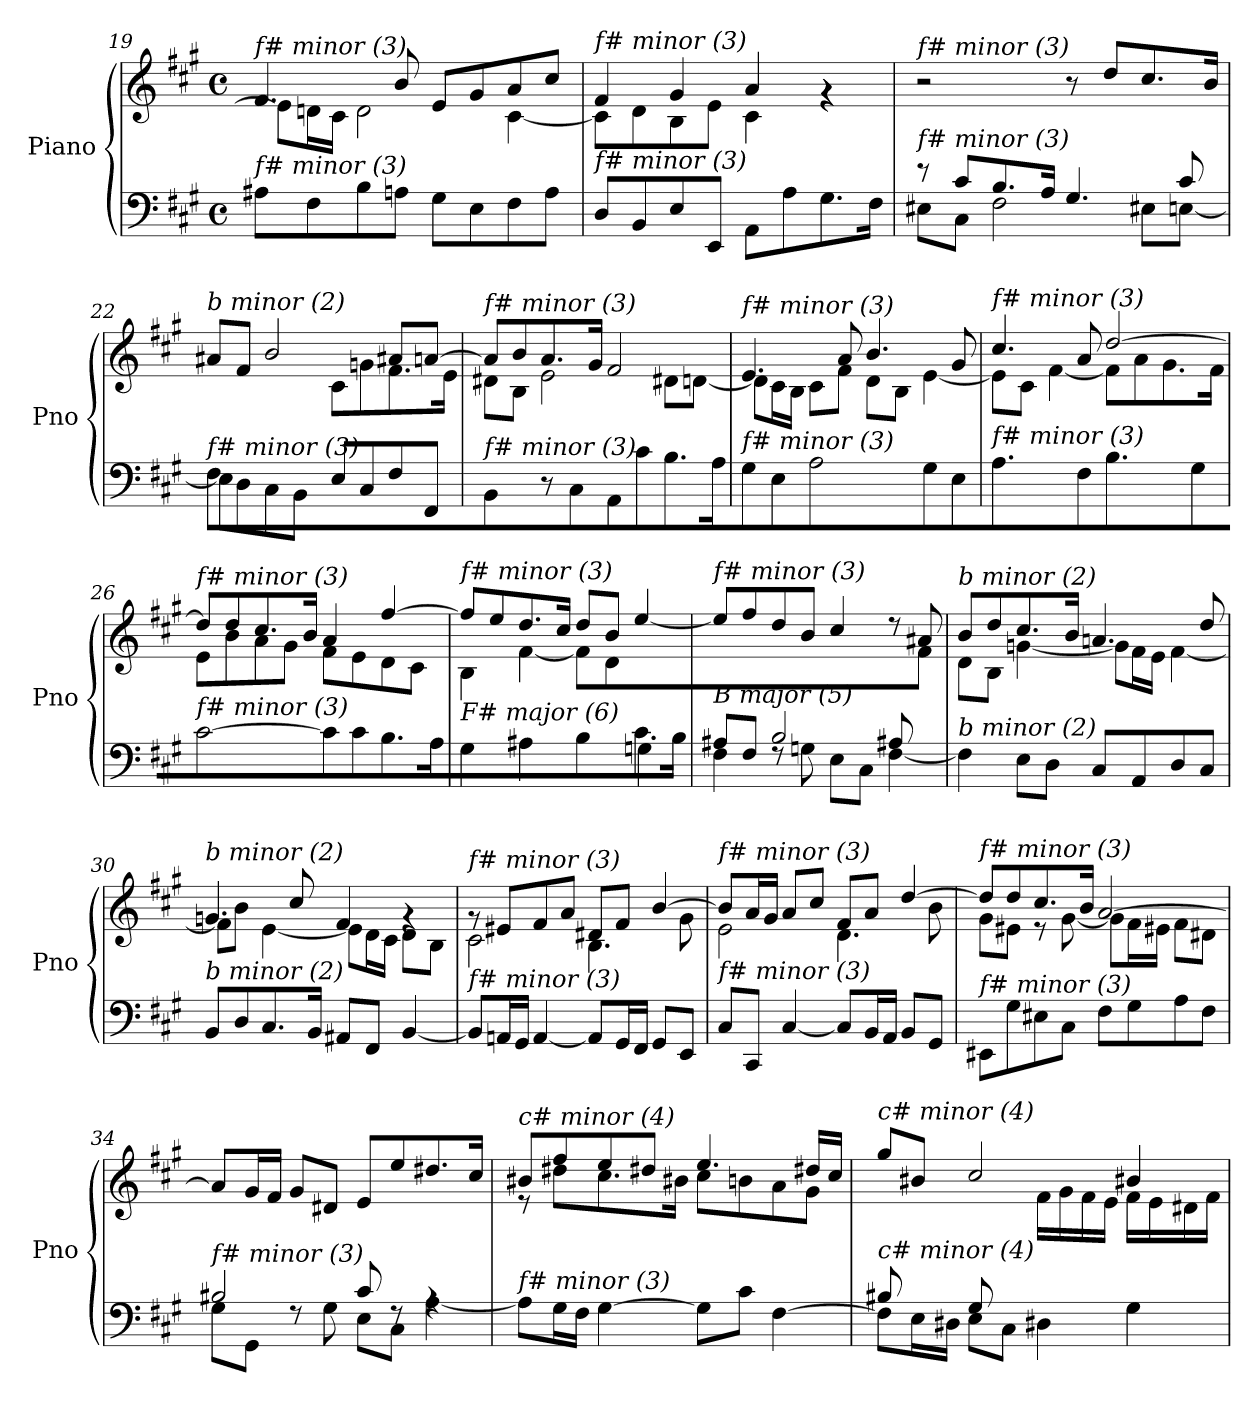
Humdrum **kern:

**kern	**kern
*part1	*part1
*staff2	*staff1
*I"Piano	*
*I'Pno	*
*clefF4	*clefG2
*k[f#c#g#]	*k[f#c#g#]
*M4/4	*M4/4
*met(c)	*met(c)
=19	=19
*	*^
!	!LO:TX:i:t=f# minor (3)	!
!LO:TX:i:t=f# minor (3)	!	!
8A#X\L	4.f#/	8e\L]
8F#\	.	16dn\L
.	.	16c#\JJ
8B\	.	2d\
8An\J	8b/	.
8G#\L	8e/L	.
8E\	8g#/	.
8F#\	8a/	[4c#\
8A\J	8cc#/J	.
=20	=20	=20
!	!LO:TX:i:t=f# minor (3)	!
!LO:TX:i:t=f# minor (3)	!	!
8D/L	4f#/	8c#\L]
8BB/	.	8d\
8E/	4g#/	8B\
8EE/J	.	8e\J
8AA\L	4a/	4c#\
8A\	.	.
8.G#\	4rg	4rg
16F#\Jk	.	.
*	*v	*v
=21	=21
*^	*
!	!	!LO:TX:i:t=f# minor (3)
!LO:TX:i:t=f# minor (3)	!	!
8r	8E#X\L	2r
8c#/L	8C#\J	.
8.B/	2F#\	.
16A/Jk	.	.
4.G#/	.	8r
.	.	8dd/L
.	8E#X\L	8.cc#/
8c#/	[8En\J	.
.	.	16b/Jk
!!LO:PB:g=z
=22	=22	=22
*	*	*^
!	!	!LO:TX:i:t=b minor (2)	!
!LO:TX:i:t=f# minor (3)	!	!	!
8F#/L	8E\L]	8a#X/L	8ryy
2..ryy	8D\	8f#/J	8f#\
.	8C#\	2b/	8.e\
.	8BB\J	.	.
.	.	.	16d\Jk
.	8E/L	.	8c#\L
.	8C#/	.	8gn\
.	8F#/	8a#X/L	8.f#\
.	8FF#/J	[8an/J	.
.	.	.	16e\Jk
*v	*v	*	*
=23	=23	=23
!	!LO:TX:i:t=f# minor (3)	!
!LO:TX:i:t=f# minor (3)	!	!
4BB/	8a/L]	8d#X\L
.	8b/	8B\J
8r	8.a/	2e\
8C#/	.	.
.	16g#/Jk	.
8AA\L	2f#/	.
8c#\	.	.
8.B\	.	8d#X\L
.	.	[8dn\J
16A\Jk	.	.
=24	=24	=24
!	!LO:TX:i:t=f# minor (3)	!
!LO:TX:i:t=f# minor (3)	!	!
8G#\L	4.e/	8d\L]
8E\J	.	16c#\L
.	.	16B\JJ
2A\	.	8c#\L
.	8a/	8f#\J
.	4.b/	8d\L
.	.	8B\J
8G#\L	.	[4e\
8E\J	8g#/	.
=25	=25	=25
!	!LO:TX:i:t=f# minor (3)	!
!LO:TX:i:t=f# minor (3)	!	!
4.A\	4.cc#/	8e\L]
.	.	8c#\J
.	.	[4f#\
8F#\	8a/	.
4.B\	[2dd/	8f#\L]
.	.	8a\
.	.	8.g#\
8G#\	.	.
.	.	16f#\Jk
!!LO:LB:g=z	!!
=26	=26	=26
!	!LO:TX:i:t=f# minor (3)	!
!LO:TX:i:t=f# minor (3)	!	!
[2c#\	8dd/L]	8e\L
.	8dd/	8b\
.	8.cc#/	8a\
.	.	8g#\J
.	16b/Jk	.
8c#\L]	4a/	8f#\L
8c#\	.	8e\
8.B\	[4ff#/	8d\
.	.	8c#\J
16A\Jk	.	.
=27	=27	=27
*^	*	*
!	!	!LO:TX:i:t=f# minor (3)	!
!LO:TX:i:t=F# major (6)	!	!	!
2.ryy	4G#\	8ff#/L]	4B\
.	.	8ee/	.
.	4A#X\	8.dd/	[4f#\
.	.	16cc#/Jk	.
.	4B\	8dd/L	8f#\L]
.	.	8b/J	8d\
8.c#/	4Gn\	[4ee/	4ryy
16B/Jk	.	.	.
=28	=28	=28	=28
!	!	!LO:TX:i:t=f# minor (3)	!
!LO:TX:i:t=B major (5)	!	!	!
8A#X/L	4F#\	8ee/L]	2..ryy
8F#/J	.	8ff#/	.
2B/	8rF	8dd/	.
.	8Gn\	8b/J	.
.	8E\L	4cc#/	.
.	8C#\J	.	.
8A#X/L	[4F#\	8rdd	.
8ryy	.	8a#X/	8f#\J
*v	*v	*	*
=29	=29	=29
!	!LO:TX:i:t=b minor (2)	!
!LO:TX:i:t=b minor (2)	!	!
4F#\]	8b/L	8d\L
.	8dd/	8B\J
8E\L	8.cc#/	[4gn\
8D\J	.	.
.	16b/Jk	.
8C#/L	4.an/	8g\L]
8AA/	.	16f#\L
.	.	16e\JJ
8D/	.	[4f#\
8C#/J	8dd/	.
!!LO:LB:g=z	!!
=30	=30	=30
!	!LO:TX:i:t=b minor (2)	!
!LO:TX:i:t=b minor (2)	!	!
8BB/L	4.gn/	8f#\L]
8D/	.	8b\J
8.C#/	.	[4e\
.	8cc#/	.
16BB/Jk	.	.
8AA#X/L	4f#/	8e\L]
8FF#/J	.	16d\L
.	.	16c#\JJ
[4BB/	4rg	8d\L
.	.	8B\J
=31	=31	=31
!	!LO:TX:i:t=f# minor (3)	!
!LO:TX:i:t=f# minor (3)	!	!
8BB/L]	8rg	2c#\
16AAn/L	8e#X/L	.
16GG#/JJ	.	.
[4AA/	8f#/	.
.	8a/J	.
8AA/L]	8d#X/L	4.B\
16GG#/L	8f#/J	.
16FF#/JJ	.	.
8GG#/L	[4b/	.
8EE/J	.	8g#\
=32	=32	=32
!	!LO:TX:i:t=f# minor (3)	!
!LO:TX:i:t=f# minor (3)	!	!
8C#/L	8b/L]	2e\
8CC#/J	16a/L	.
.	16g#/JJ	.
[4C#/	8a/L	.
.	8cc#/J	.
8C#/L]	8f#/L	4.d\
16BB/L	8a/J	.
16AA/JJ	.	.
8BB/L	[4dd/	.
8GG#/J	.	8b\
=33	=33	=33
!	!LO:TX:i:t=f# minor (3)	!
!LO:TX:i:t=f# minor (3)	!	!
8EE#X/L	8dd/L]	8g#\L
8G#\	8dd/	8e#X\J
8E#X\	8.cc#/	8r
8C#\J	.	[8g#\
.	16b/Jk	.
8F#\L	[2a/	8g#\L]
8G#\	.	16f#\L
.	.	16e#X\JJ
8A\	.	8f#\L
8F#\J	.	8d#X\J
!!LO:LB:g=z
=34	=34	=34
*^	*	*
!	!	!LO:TX:i:t=c# minor (4)	!
!LO:TX:i:t=f# minor (3)	!	!	!
*	*	*v	*v
2B#X/	8G#\L	8a/L]
.	8GG#\J	16g#/L
.	.	16f#/JJ
.	8rF	8g#/L
.	8G#\	8d#X/J
8c#/	8E\L	8e/L
8rF	8C#\J	8ee/
4rA	[4A\	8.dd#X/
.	.	16cc#/Jk
*v	*v	*
=35	=35
*	*^
!	!LO:TX:i:t=c# minor (4)	!
!LO:TX:i:t=f# minor (3)	!	!
8A\L]	8b#X/L	8r
16G#\L	8ff#/	8dd#X\L
16F#\JJ	.	.
[4G#\	8ee/	8.cc#\
.	8dd#X/J	.
.	.	16b#X\Jk
8G#\L]	4.ee/	8cc#\L
8c#\J	.	8bn\
[4F#\	.	8a\
.	16dd#X/LL	8g#\J
.	16cc#/JJ	.
=36	=36	=36
*^	*	*
!	!	!LO:TX:i:t=c# minor (4)	!
!LO:TX:i:t=c# minor (4)	!	!	!
8B#X/L	8F#\L]	8gg#/L	8ryy
8ryy	16E\L	8b#X/J	8d#X\
.	16D#X\JJ	.	.
8G#/	8E\L	2cc#/	8ryy
2ryy	8C#\J	.	8g#\J
.	4D#X\	.	16f#\LL
.	.	.	16g#\
.	.	.	16f#\
.	.	.	16e\JJ
.	4G#\	4b#X/	16f#\LL
.	.	.	16e\
8ryy	.	.	16d#X\
.	.	.	16f#\JJ
*v	*v	*	*
*	*v	*v
=	=
*-	*-
